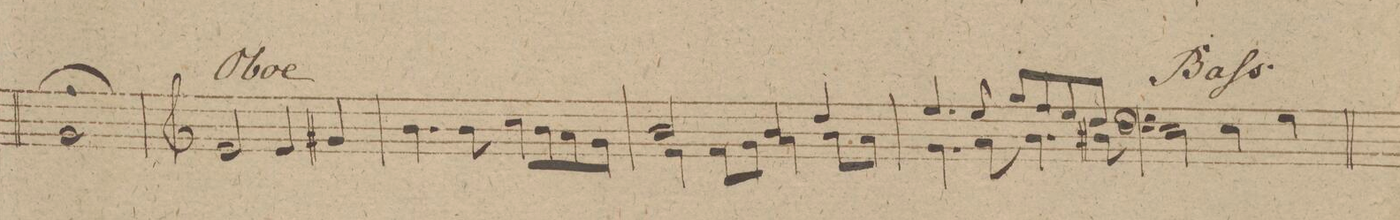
**kern
*I"Organo.
*clefF4
*k[f#c#g#d#]
*met(c|)
*M2/2
1BB/;
=258
*clefG2
2e/
4e/
4g#X/
=259
4.b\
8b\
8cc#\L
8b\
8a\
8g#\J
=260
*^
2b/	4f#\
.	8f#\L
.	8g#\J
4b/	4a\
4dd#/	8b\L
.	8a\J
=261	=261
4.ee/	4.g#\
8ee/	8a\
8gg#/L	4.b\
8ff#/	.
8ee/	.
8dd#/J	8b#X\
*v	*v
*clefF4
=262
2E\
4E\
4G#\
=263
*-
